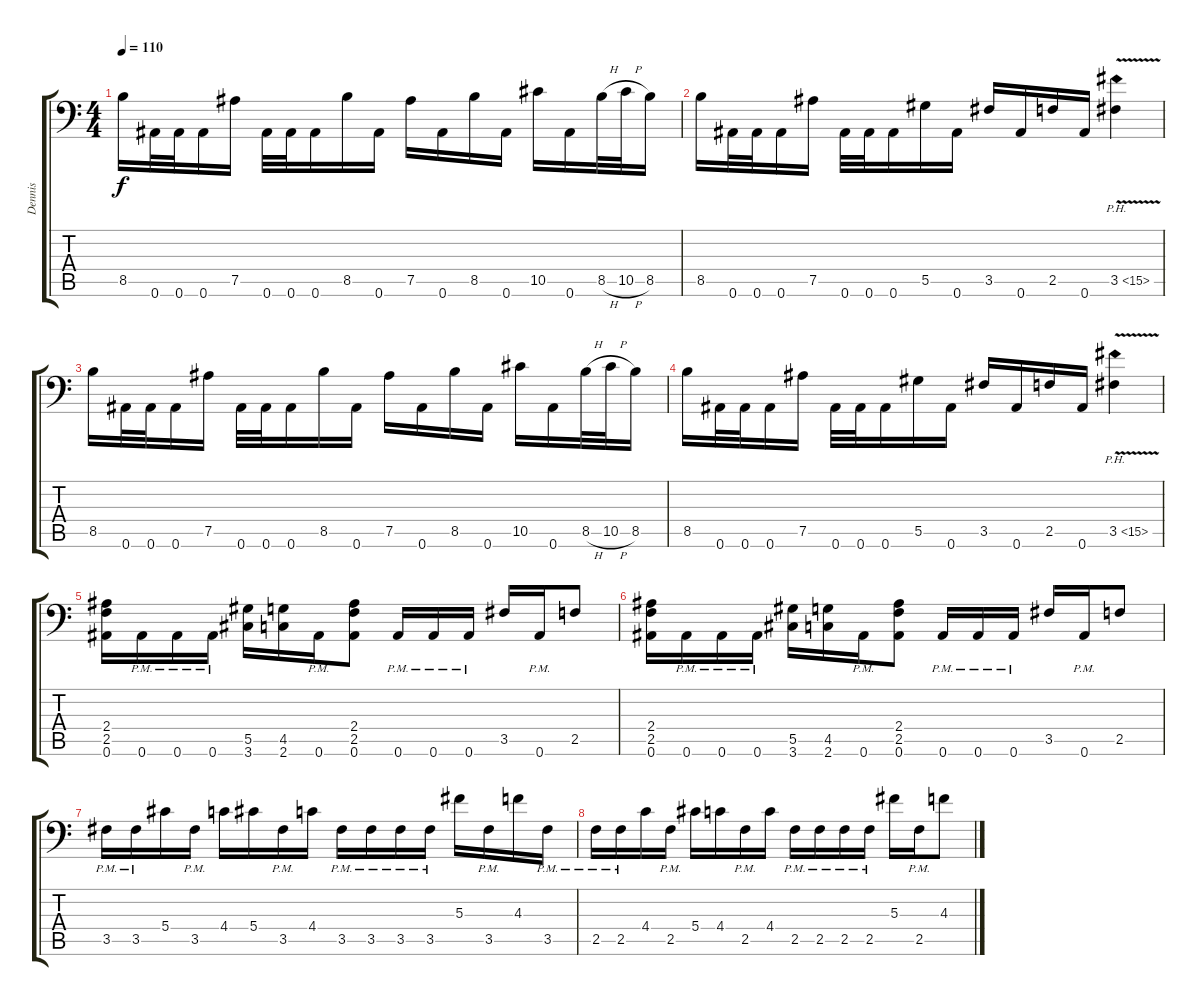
\track ("Dennis" "Dennis") {instrument distortionguitar}
\staff {score tabs}
\tuning (Bb3 F3 Db3 Ab2 Eb2 Bb1) {hide}
\ts (4 4)
\tempo 110
\clef f4
\ks c
8.5.16{dy f} 0.6.32 0.6.32 0.6.16 7.5.16 0.6.32 0.6.32 0.6.16 8.5.16 0.6.16 7.5.16 0.6.16 8.5.16 0.6.16 10.5.16 0.6.16 8.5{h}.32 10.5{h}.32 8.5.16 |
8.5.16 0.6.32 0.6.32 0.6.16 7.5.16 0.6.32 0.6.32 0.6.16 5.5.16 0.6.16 3.5.16 0.6.16 2.5.16 0.6.16 3.5{ph 12 v}.4 |
8.5.16 0.6.32 0.6.32 0.6.16 7.5.16 0.6.32 0.6.32 0.6.16 8.5.16 0.6.16 7.5.16 0.6.16 8.5.16 0.6.16 10.5.16 0.6.16 8.5{h}.32 10.5{h}.32 8.5.16 |
8.5.16 0.6.32 0.6.32 0.6.16 7.5.16 0.6.32 0.6.32 0.6.16 5.5.16 0.6.16 3.5.16 0.6.16 2.5.16 0.6.16 3.5{ph 12 v}.4 |
(2.4 2.5 0.6).16 0.6{pm}.16 0.6{pm}.16 0.6{pm}.16 (5.5 3.6).16 (4.5 2.6).16 0.6{pm}.16 (2.4 2.5 0.6).8 0.6{pm}.16 0.6{pm}.16 0.6{pm}.16 3.5.16 0.6{pm}.16 2.5.8 |
(2.4 2.5 0.6).16 0.6{pm}.16 0.6{pm}.16 0.6{pm}.16 (5.5 3.6).16 (4.5 2.6).16 0.6{pm}.16 (2.4 2.5 0.6).8 0.6{pm}.16 0.6{pm}.16 0.6{pm}.16 3.5.16 0.6{pm}.16 2.5.8 |
3.5{pm}.16 3.5{pm}.16 5.4.16 3.5{pm}.16 4.4.16 5.4.16 3.5{pm}.16 4.4.16 3.5{pm}.16 3.5{pm}.16 3.5{pm}.16 3.5{pm}.16 5.3.16 3.5{pm}.16 4.3.16 3.5{pm}.16 |
2.5{pm}.16 2.5{pm}.16 4.4.16 2.5{pm}.16 5.4.16 4.4.16 2.5{pm}.16 4.4.16 2.5{pm}.16 2.5{pm}.16 2.5{pm}.16 2.5{pm}.16 5.3.16 2.5{pm}.16 4.3.8
